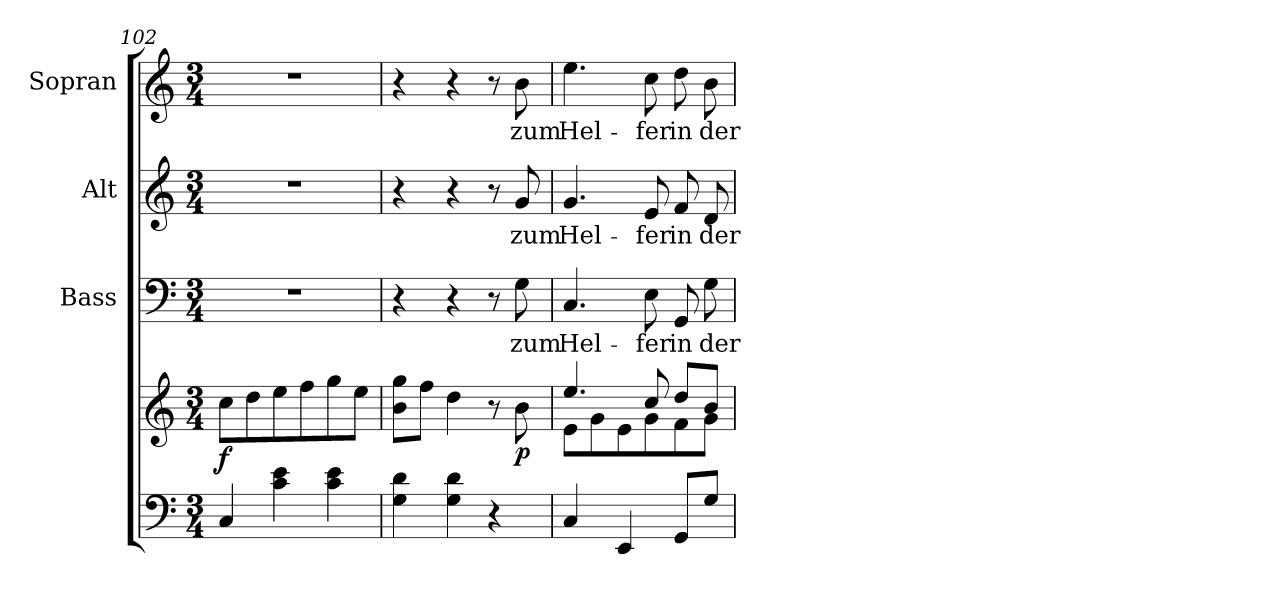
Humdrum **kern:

**kern	**kern	**dynam	**kern	**text	**kern	**text	**kern	**text
*part4	*part4	*part4	*part3	*part3	*part2	*part2	*part1	*part1
*staff5	*staff4	*staff4/5	*staff3	*staff3	*staff2	*staff2	*staff1	*staff1
*	*	*	*I"Bass	*	*I"Alt	*	*I"Sopran	*
*	*	*	*I'B.	*	*I'A.	*	*I'S.	*
*clefF4	*clefG2	*	*clefF4	*	*clefG2	*	*clefG2	*
*k[]	*k[]	*	*k[]	*	*k[]	*	*k[]	*
*C:	*C:	*	*C:	*	*C:	*	*C:	*
*M3/4	*M3/4	*	*M3/4	*	*M3/4	*	*M3/4	*
=102	=102	=102	=102	=102	=102	=102	=102	=102
!	!	!LO:DY:b	!	!	!	!	!	!
4C/	8cc\L	f	2.r	.	2.r	.	2.r	.
.	8dd\	.	.	.	.	.	.	.
4c\ 4e\	8ee\	.	.	.	.	.	.	.
.	8ff\	.	.	.	.	.	.	.
4c\ 4e\	8gg\	.	.	.	.	.	.	.
.	8ee\J	.	.	.	.	.	.	.
=103	=103	=103	=103	=103	=103	=103	=103	=103
4G\ 4d\	8b\ 8gg\L	.	4r	.	4r	.	4r	.
.	8ff\J	.	.	.	.	.	.	.
4G\ 4d\	4dd\	.	4r	.	4r	.	4r	.
4r	8r	.	8r	.	8r	.	8r	.
!	!	!LO:DY:b	!	!LO:LY:b	!	!LO:LY:b	!	!LO:LY:b
.	8b\	p	8G\	zum	8g/	zum	8b\	zum
!!LO:LB:g=z
=104	=104	=104	=104	=104	=104	=104	=104	=104
*	*^	*	*	*	*	*	*	*
!	!	!	!	!	!LO:LY:b	!	!LO:LY:b	!	!LO:LY:b
4C/	4.ee/	8e\L	.	4.C/	Hel-	4.g/	Hel-	4.ee\	Hel-
.	.	8g\	.	.	.	.	.	.	.
4EE/	.	8e\	.	.	.	.	.	.	.
!	!	!	!	!	!LO:LY:b	!	!LO:LY:b	!	!LO:LY:b
.	8cc/	8g\	.	8E\	-fer	8e/	-fer	8cc\	-fer
!	!	!	!	!	!LO:LY:b	!	!LO:LY:b	!	!LO:LY:b
8GG/L	8dd/L	8f\	.	8GG/	in	8f/	in	8dd\	in
!	!	!	!	!	!LO:LY:b	!	!LO:LY:b	!	!LO:LY:b
8G/J	8b/J	8g\J	.	8G\	der	8d/	der	8b\	der
*	*v	*v	*	*	*	*	*	*	*
=	=	=	=	=	=	=	=	=
*-	*-	*-	*-	*-	*-	*-	*-	*-
